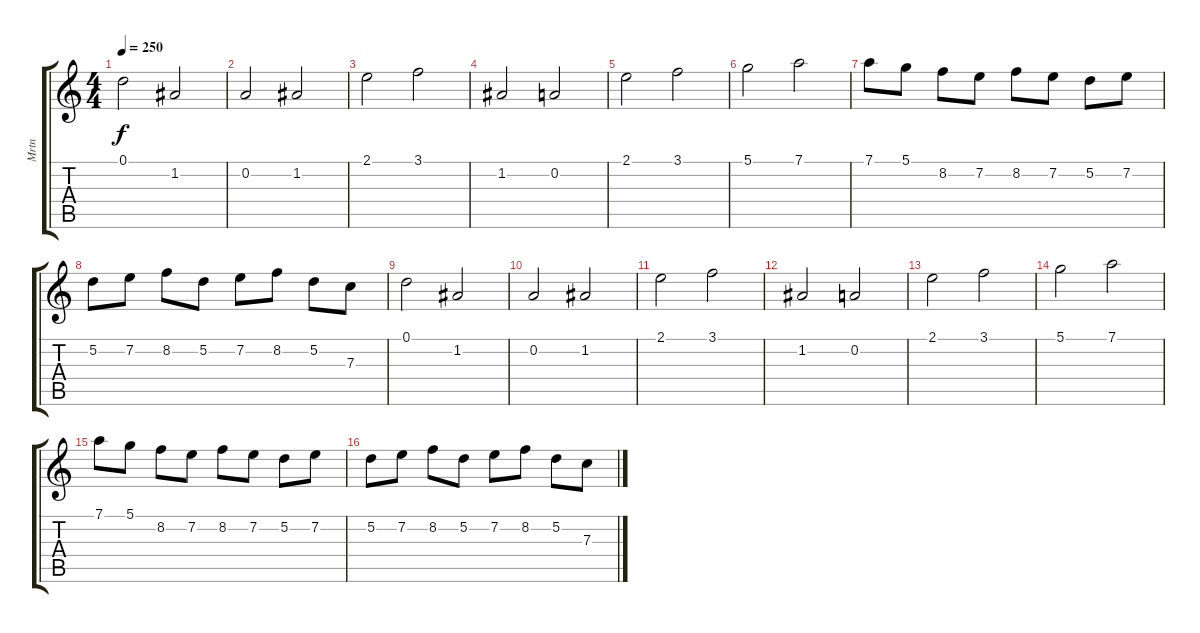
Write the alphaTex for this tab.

\track ("Mrtn" "Mrtn") {instrument distortionguitar}
\staff {score tabs}
\tuning (D4 A3 F3 C3 G2 D2) {hide}
\ts (4 4)
\tempo 250
\clef g2
\ks c
0.1.2{dy f} 1.2.2 |
0.2.2 1.2.2 |
2.1.2 3.1.2 |
1.2.2 0.2.2 |
2.1.2 3.1.2 |
5.1.2 7.1.2 |
7.1.8 5.1.8 8.2.8 7.2.8 8.2.8 7.2.8 5.2.8 7.2.8 |
5.2.8 7.2.8 8.2.8 5.2.8 7.2.8 8.2.8 5.2.8 7.3.8 |
0.1.2 1.2.2 |
0.2.2 1.2.2 |
2.1.2 3.1.2 |
1.2.2 0.2.2 |
2.1.2 3.1.2 |
5.1.2 7.1.2 |
7.1.8 5.1.8 8.2.8 7.2.8 8.2.8 7.2.8 5.2.8 7.2.8 |
5.2.8 7.2.8 8.2.8 5.2.8 7.2.8 8.2.8 5.2.8 7.3.8
